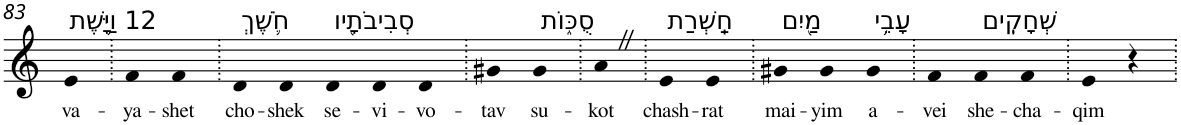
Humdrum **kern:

**kern	**text
*part1	*part1
*staff1	*staff1
*I"Piano	*
*I'Pno	*
!!LO:PB:g=z
*clefG2	*
*k[]	*
=83	=83
!LO:TX:a:t=12 וַיָּ֥שֶׁת	!
!	!LO:LY:b
4e	va-
=84.	=84.
!	!LO:LY:b
4f	-ya-
!	!LO:LY:b
4f	-shet
=85.	=85.
!LO:TX:a:t=חֹ֛שֶׁךְ	!
!	!LO:LY:b
4d	cho-
!	!LO:LY:b
4d	-shek
!LO:TX:a:t=סְבִיבֹתָ֖יו	!
!	!LO:LY:b
4d	se-
!	!LO:LY:b
4d	-vi-
!	!LO:LY:b
4d	-vo-
=86.	=86.
!	!LO:LY:b
4g#X	-tav
!LO:TX:a:t=סֻכּ֑וֹת	!
!	!LO:LY:b
4g#	su-
=87.	=87.
!	!LO:LY:b
4aZ	-kot
=88.	=88.
!LO:TX:a:t=חַֽשְׁרַת	!
!	!LO:LY:b
4e	chash-
!	!LO:LY:b
4e	-rat
=89.	=89.
!LO:TX:a:t=מַ֖יִם	!
!	!LO:LY:b
4g#X	mai-
!	!LO:LY:b
4g#	-yim
!LO:TX:a:t=עָבֵ֥י	!
!	!LO:LY:b
4g#	a-
=90.	=90.
!	!LO:LY:b
4f	-vei
!LO:TX:a:t=שְׁחָקִֽים	!
!	!LO:LY:b
4f	she-
!	!LO:LY:b
4f	-cha-
=91.	=91.
!	!LO:LY:b
4e	-qim
4r	.
=.	=.
*-	*-
